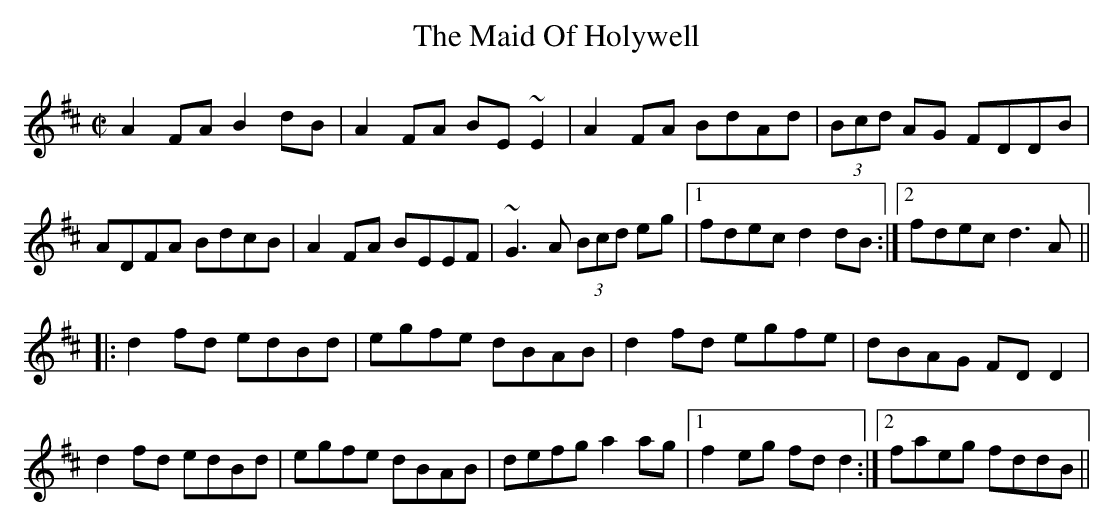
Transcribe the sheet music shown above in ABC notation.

X:1
T:Maid Of Holywell, The
M:C|
L:1/8
K:D
A2FA B2dB | A2FA BE~E2 | A2FA BdAd | (3Bcd AG FDDB |
ADFA BdcB | A2FA BEEF | ~G3A (3Bcd eg |1 fdec d2dB :|2 fdec d3A ||
|: d2fd edBd | egfe dBAB | d2fd egfe | dBAG FDD2 |
d2fd edBd | egfe dBAB | defg a2ag |1 f2eg fdd2 :|2 faeg fddB ||
